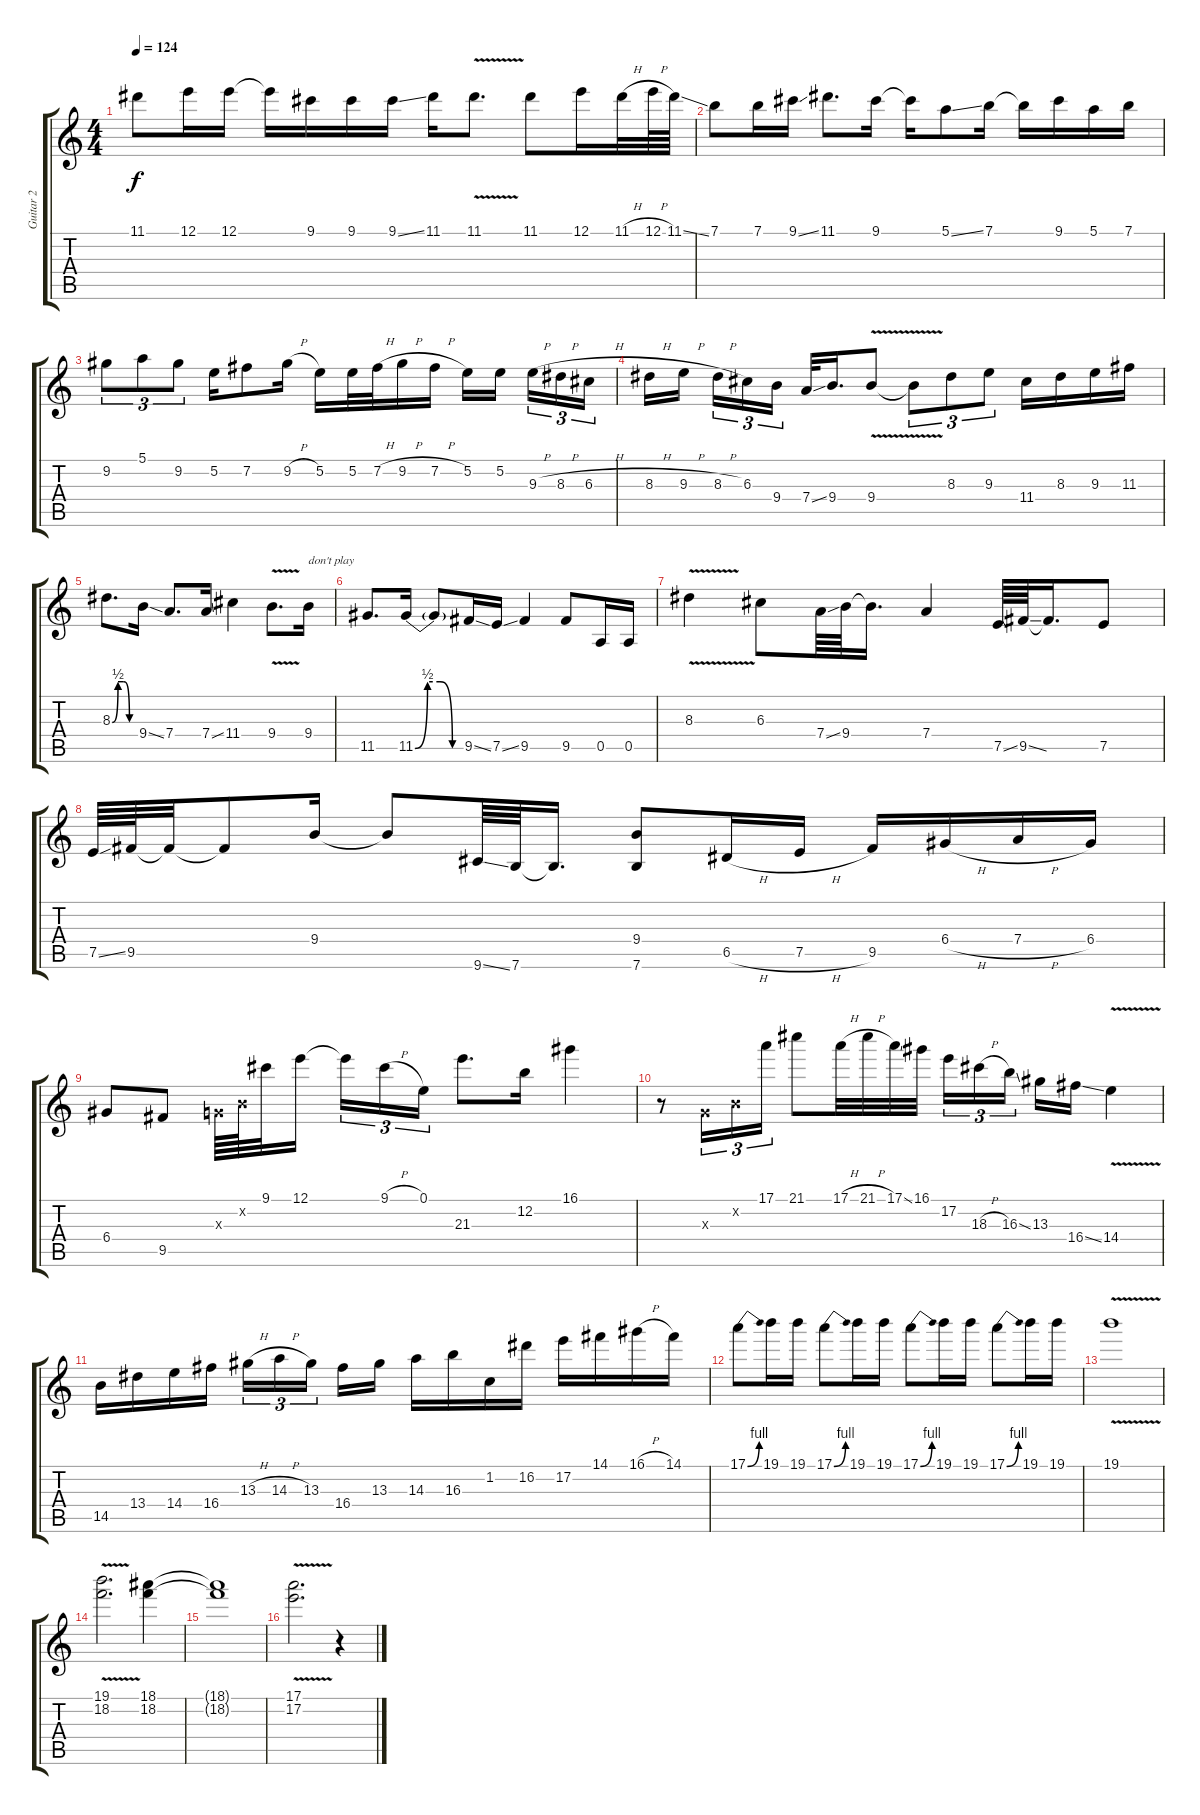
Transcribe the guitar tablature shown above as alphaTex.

\track ("Guitar 2" "Guitar 2") {instrument distortionguitar}
\staff {score tabs}
\tuning (E4 B3 G3 D3 A2 E2) {hide}
\ts (4 4)
\tempo 124
\clef g2
\ks c
11.1.8{dy f} 12.1.16 12.1.16 12.1{t}.16 9.1.16 9.1.16 9.1{ss}.16 11.1.16 11.1{v}.8{d} 11.1.8 12.1.16 11.1{h}.32 12.1{h}.64 11.1{ss}.64 |
7.1.8 7.1.16 9.1{ss}.16 11.1.8{d} 9.1.16 9.1{t}.16 5.1{ss}.8 7.1.16 7.1{t}.16 9.1.16 5.1.16 7.1.16 |
9.2.8{tu (3 2)} 5.1.8{tu (3 2)} 9.2.8{tu (3 2)} 5.2.16 7.2.8 9.2{h}.16 5.2.16 5.2.32 7.2{h}.32 9.2{h}.16 7.2{h}.16 5.2.16 5.2.16{beam splitsecondary} 9.3{h}.16{tu (3 2)} 8.3{h}.16{tu (3 2)} 6.3{h}.16{tu (3 2)} |
8.3{h}.16 9.3{h}.16{beam splitsecondary} 8.3{h}.16{tu (3 2)} 6.3.16{tu (3 2)} 9.4.16{tu (3 2)} 7.4{ss}.32 9.4.16{d} 9.4{v}.8 9.4{t}.8{tu (3 2)} 8.3.8{tu (3 2)} 9.3.8{tu (3 2)} 11.4.16 8.3.16 9.3.16 11.3.16 |
8.3{be (custom 0 0 15 2 30 2 45 0 60 0)}.8{d} 9.4{ss}.16 7.4.8{d} 7.4{ss}.16 11.4.4 9.4{v}.8{d} 9.4.16{txt "don't play"} |
11.5.8{d} 11.5{be (custom 0 0 15 2 30 2 45 0 60 0)}.16 11.5{t}.8 9.5{ss}.16 7.5{ss}.16 9.5.4 9.5.8 0.5.16 0.5.16 |
8.3{v}.4 6.3.8 7.4{ss}.64 9.4.64 9.4{t}.16{d} 7.4.4 7.5{ss}.64 9.5{ss}.64 9.5{t}.16{d} 7.5.8 |
7.5{ss}.64 9.5.64 9.5{t}.32 9.5{t}.8 9.4.16 9.4{t}.8 9.6{ss}.64 7.6.64 7.6{t}.16{d} (9.4 7.6).8 6.5{h}.16 7.5{h}.16 9.5.16 6.4{h}.16 7.4{h}.16 6.4.16 |
6.4.8 9.5.8 0.3{x}.64 0.2{x}.64 9.1.32 12.1.16{beam splitsecondary} 12.1{t}.16{tu (3 2)} 9.1{h}.16{tu (3 2)} 0.1.16{tu (3 2)} 21.3.8{d} 12.2.16 16.1.4 |
r.8 0.3{x}.16{tu (3 2)} 0.2{x}.16{tu (3 2)} 17.1.16{tu (3 2)} 21.1.8 17.1{h}.32 21.1{h}.32 17.1{ss}.32 16.1.32 17.2.16{tu (3 2)} 18.3{h}.16{tu (3 2)} 16.3{ss}.16{tu (3 2) beam splitsecondary} 13.3.16 16.4{ss}.16 14.4{v}.4 |
14.5.16 13.4.16 14.4.16 16.4.16 13.3{h}.16{tu (3 2)} 14.3{h}.16{tu (3 2)} 13.3.16{tu (3 2) beam splitsecondary} 16.4.16 13.3.16 14.3.16 16.3.16 1.2.16 16.2.16 17.2.16 14.1.16 16.1{h}.16 14.1.16 |
17.1{be (bend 0 0 60 4)}.8 19.1.16 19.1.16 17.1{be (bend 0 0 60 4)}.8 19.1.16 19.1.16 17.1{be (bend 0 0 60 4)}.8 19.1.16 19.1.16 17.1{be (bend 0 0 60 4)}.8 19.1.16 19.1.16 |
19.1{v}.1 |
(19.1{v} 18.2{v}).2{d} (18.1 18.2).4 |
(18.1{t} 18.2{t}).1 |
(17.1{v} 17.2{v}).2{d} r.4
